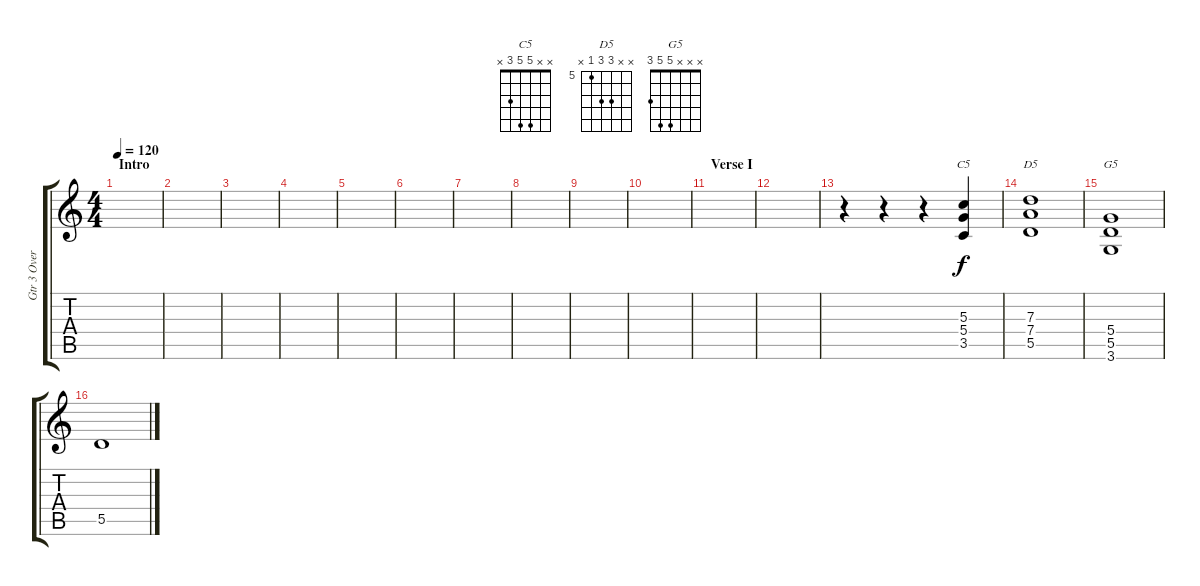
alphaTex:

\track ("Gtr 3 Overdrive" "Gtr 3 Over") {instrument overdrivenguitar}
\staff {score tabs}
\tuning (E4 B3 G3 D3 A2 E2) {hide}
\chord ("C5" x x 5 5 3 x)
\chord ("D5" x x 7 7 5 x) {firstfret 5}
\chord ("G5" x x x 5 5 3)
\ts (4 4)
\section ("" "Intro")
\tempo 120
\clef g2
\ks c
|
|
|
|
|
|
|
|
|
|
\section ("" "Verse I")
|
|
r.4 r.4 r.4 (5.3 5.4 3.5).4{ch "C5"} |
(7.3 7.4 5.5).1{ch "D5"} |
(5.4 5.5 3.6).1{ch "G5"} |
5.5.1
